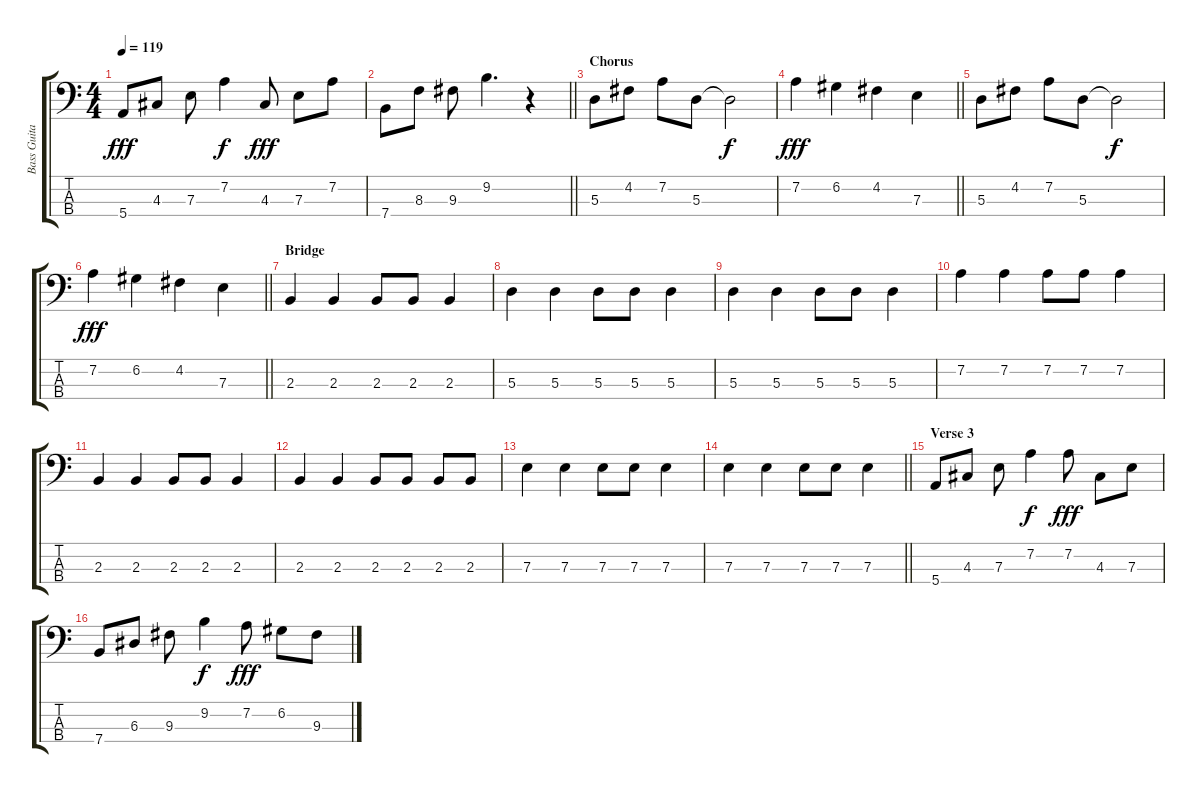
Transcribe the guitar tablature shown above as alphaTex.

\track ("Bass Guitar (Paul McCartney)" "Bass Guita") {instrument electricbassfinger}
\staff {score tabs}
\tuning (G2 D2 A1 E1) {hide}
\ts (4 4)
\tempo 119
\clef f4
\ks c
5.4.8{dy fff} 4.3.8 7.3.8 7.2.4{dy f} 4.3.8{dy fff} 7.3.8 7.2.8 |
\barLineRight lightlight
7.4.8 8.3.8 9.3.8 9.2.4{d} r.4 |
\section ("" "Chorus")
5.3.8 4.2.8 7.2.8 5.3.8 5.3{t}.2{dy f} |
\barLineRight lightlight
7.2.4{dy fff} 6.2.4 4.2.4 7.3.4 |
5.3.8 4.2.8 7.2.8 5.3.8 5.3{t}.2{dy f} |
\barLineRight lightlight
7.2.4{dy fff} 6.2.4 4.2.4 7.3.4 |
\section ("" "Bridge")
2.3.4 2.3.4 2.3.8 2.3.8 2.3.4 |
5.3.4 5.3.4 5.3.8 5.3.8 5.3.4 |
5.3.4 5.3.4 5.3.8 5.3.8 5.3.4 |
7.2.4 7.2.4 7.2.8 7.2.8 7.2.4 |
2.3.4 2.3.4 2.3.8 2.3.8 2.3.4 |
2.3.4 2.3.4 2.3.8 2.3.8 2.3.8 2.3.8 |
7.3.4 7.3.4 7.3.8 7.3.8 7.3.4 |
\barLineRight lightlight
7.3.4 7.3.4 7.3.8 7.3.8 7.3.4 |
\section ("" "Verse 3")
5.4.8 4.3.8 7.3.8 7.2.4{dy f} 7.2.8{dy fff} 4.3.8 7.3.8 |
7.4.8 6.3.8 9.3.8 9.2.4{dy f} 7.2.8{dy fff} 6.2.8 9.3.8
